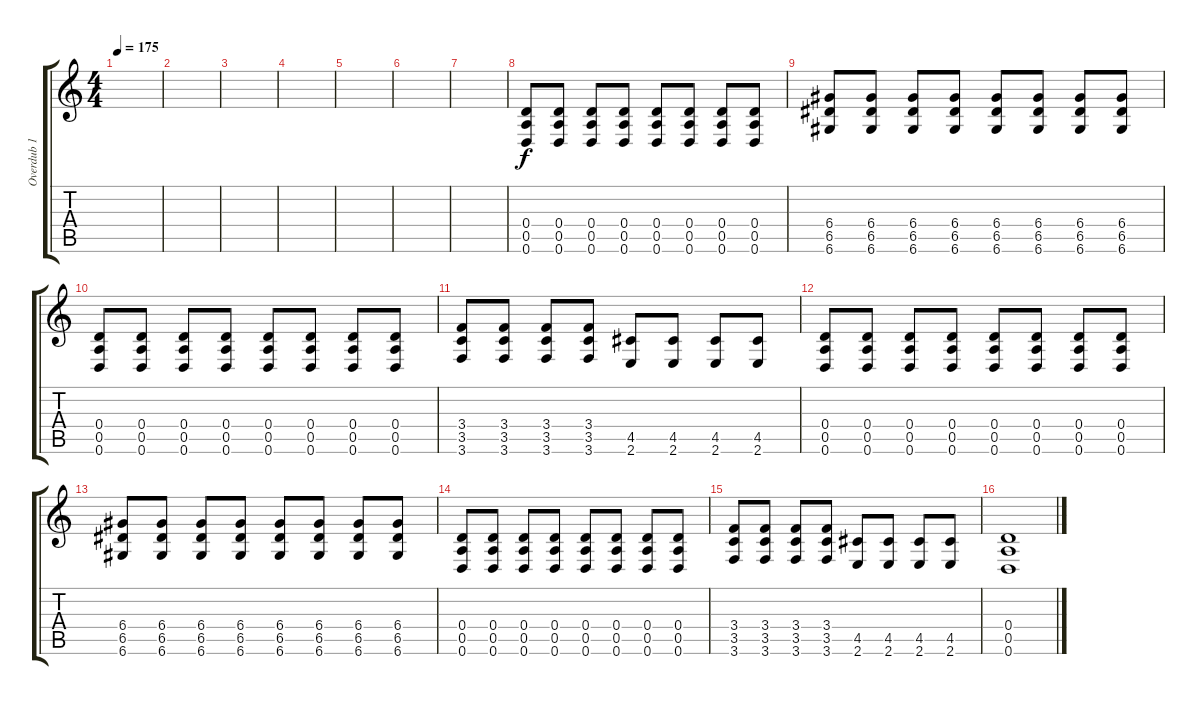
\track ("Overdub 1" "Overdub 1") {instrument distortionguitar}
\staff {score tabs}
\tuning (E4 B3 G3 D3 A2 D2) {hide}
\ts (4 4)
\tempo 175
\clef g2
\ks c
|
|
|
|
|
|
|
(0.4 0.5 0.6).8 (0.4 0.5 0.6).8 (0.4 0.5 0.6).8 (0.4 0.5 0.6).8 (0.4 0.5 0.6).8 (0.4 0.5 0.6).8 (0.4 0.5 0.6).8 (0.4 0.5 0.6).8 |
(6.4 6.5 6.6).8 (6.4 6.5 6.6).8 (6.4 6.5 6.6).8 (6.4 6.5 6.6).8 (6.4 6.5 6.6).8 (6.4 6.5 6.6).8 (6.4 6.5 6.6).8 (6.4 6.5 6.6).8 |
(0.4 0.5 0.6).8 (0.4 0.5 0.6).8 (0.4 0.5 0.6).8 (0.4 0.5 0.6).8 (0.4 0.5 0.6).8 (0.4 0.5 0.6).8 (0.4 0.5 0.6).8 (0.4 0.5 0.6).8 |
(3.4 3.5 3.6).8 (3.4 3.5 3.6).8 (3.4 3.5 3.6).8 (3.4 3.5 3.6).8 (4.5 2.6).8 (4.5 2.6).8 (4.5 2.6).8 (4.5 2.6).8 |
(0.4 0.5 0.6).8 (0.4 0.5 0.6).8 (0.4 0.5 0.6).8 (0.4 0.5 0.6).8 (0.4 0.5 0.6).8 (0.4 0.5 0.6).8 (0.4 0.5 0.6).8 (0.4 0.5 0.6).8 |
(6.4 6.5 6.6).8 (6.4 6.5 6.6).8 (6.4 6.5 6.6).8 (6.4 6.5 6.6).8 (6.4 6.5 6.6).8 (6.4 6.5 6.6).8 (6.4 6.5 6.6).8 (6.4 6.5 6.6).8 |
(0.4 0.5 0.6).8 (0.4 0.5 0.6).8 (0.4 0.5 0.6).8 (0.4 0.5 0.6).8 (0.4 0.5 0.6).8 (0.4 0.5 0.6).8 (0.4 0.5 0.6).8 (0.4 0.5 0.6).8 |
(3.4 3.5 3.6).8 (3.4 3.5 3.6).8 (3.4 3.5 3.6).8 (3.4 3.5 3.6).8 (4.5 2.6).8 (4.5 2.6).8 (4.5 2.6).8 (4.5 2.6).8 |
(0.4 0.5 0.6).1
